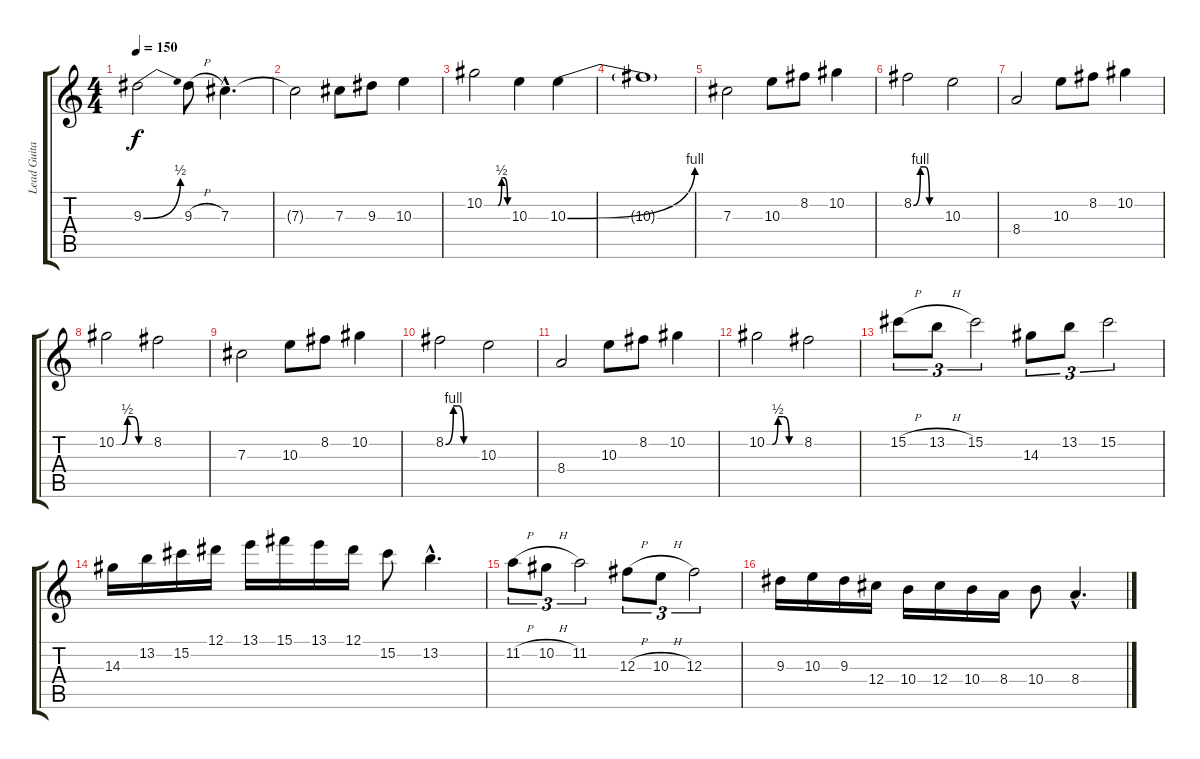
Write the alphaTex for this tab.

\track ("Lead Guitar" "Lead Guita") {instrument distortionguitar}
\staff {score tabs}
\tuning (Eb4 Bb3 Gb3 Db3 Ab2 Eb2) {hide}
\ts (4 4)
\tempo 150
\clef g2
\ks c
9.3{be (bend 0 0 60 2)}.2{dy f} 9.3{h}.8 7.3{hac}.4{d} |
7.3{t}.2 7.3.8 9.3.8 10.3.4 |
10.2{be (custom 0 0 35 0 45 2 50 2 60 0)}.2 10.3.4 10.3{be (bend 0 0 60 4)}.4 |
10.3{t}.1 |
7.3.2{volume 15} 10.3.8 8.2.8 10.2.4 |
8.2{be (custom 0 0 15 4 25 4 35 0 60 0)}.2 10.3.2 |
8.4.2 10.3.8 8.2.8 10.2.4 |
10.2{be (custom 0 0 10 0 20 2 30 2 40 0 60 0)}.2 8.2.2 |
7.3.2 10.3.8 8.2.8 10.2.4 |
8.2{be (custom 0 0 15 4 25 4 35 0 60 0)}.2 10.3.2 |
8.4.2 10.3.8 8.2.8 10.2.4 |
10.2{be (custom 0 0 10 0 20 2 30 2 40 0 60 0)}.2 8.2.2 |
15.2{h}.8{tu (3 2)} 13.2{h}.8{tu (3 2)} 15.2.2{tu (3 2)} 14.3.8{tu (3 2)} 13.2.8{tu (3 2)} 15.2.2{tu (3 2)} |
14.3.16 13.2.16 15.2.16 12.1.16 13.1.16 15.1.16 13.1.16 12.1.16 15.2.8 13.2{hac}.4{d} |
11.2{h}.8{tu (3 2)} 10.2{h}.8{tu (3 2)} 11.2.2{tu (3 2)} 12.3{h}.8{tu (3 2)} 10.3{h}.8{tu (3 2)} 12.3.2{tu (3 2)} |
9.3.16 10.3.16 9.3.16 12.4.16 10.4.16 12.4.16 10.4.16 8.4.16 10.4.8 8.4{hac}.4{d}
